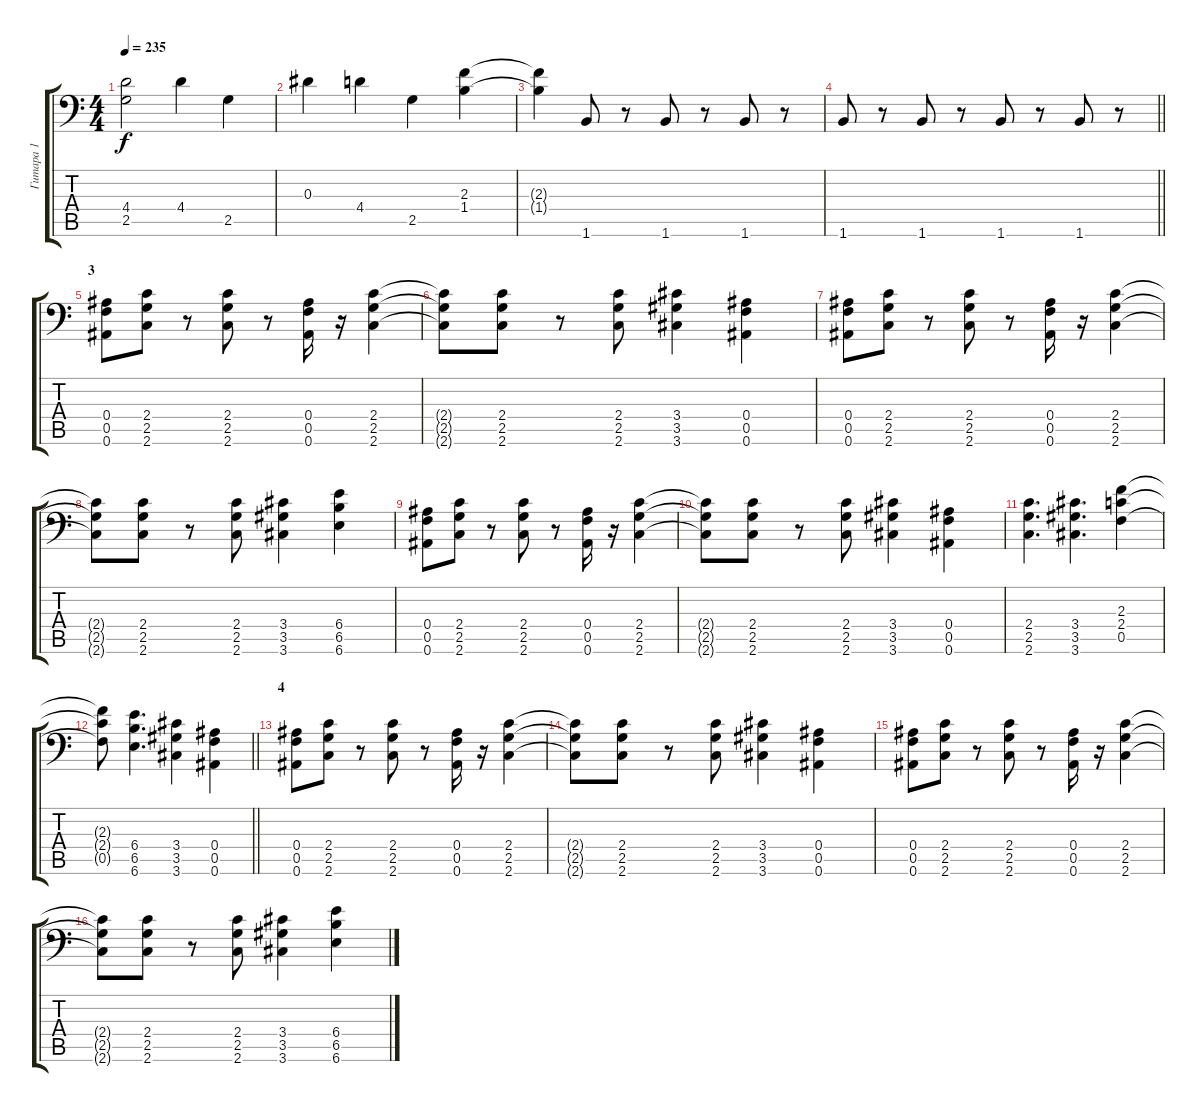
\track ("Гитара 1" "Гитара 1") {instrument overdrivenguitar}
\staff {score tabs}
\tuning (C4 G3 Eb3 Bb2 F2 Bb1) {hide}
\ts (4 4)
\tempo 235
\clef f4
\ks c
(4.4{t} 2.5{t}).2{dy f} 4.4.4 2.5.4 |
0.3.4 4.4.4 2.5.4 (2.3 1.4).4 |
(2.3{t} 1.4{t}).4 1.6.8 r.8 1.6.8 r.8 1.6.8 r.8 |
\barLineRight lightlight
1.6.8 r.8 1.6.8 r.8 1.6.8 r.8 1.6.8 r.8 |
\section ("" "3")
(0.4 0.5 0.6).8 (2.4 2.5 2.6).8 r.8 (2.4 2.5 2.6).8 r.8 (0.4 0.5 0.6).16 r.16 (2.4 2.5 2.6).4 |
(2.4{t} 2.5{t} 2.6{t}).8 (2.4 2.5 2.6).8 r.8 (2.4 2.5 2.6).8 (3.4 3.5 3.6).4 (0.4 0.5 0.6).4 |
(0.4 0.5 0.6).8 (2.4 2.5 2.6).8 r.8 (2.4 2.5 2.6).8 r.8 (0.4 0.5 0.6).16 r.16 (2.4 2.5 2.6).4 |
(2.4{t} 2.5{t} 2.6{t}).8 (2.4 2.5 2.6).8 r.8 (2.4 2.5 2.6).8 (3.4 3.5 3.6).4 (6.4 6.5 6.6).4 |
(0.4 0.5 0.6).8 (2.4 2.5 2.6).8 r.8 (2.4 2.5 2.6).8 r.8 (0.4 0.5 0.6).16 r.16 (2.4 2.5 2.6).4 |
(2.4{t} 2.5{t} 2.6{t}).8 (2.4 2.5 2.6).8 r.8 (2.4 2.5 2.6).8 (3.4 3.5 3.6).4 (0.4 0.5 0.6).4 |
(2.4 2.5 2.6).4{d} (3.4 3.5 3.6).4{d} (2.3 2.4 0.5).4 |
\barLineRight lightlight
(2.3{t} 2.4{t} 0.5{t}).8 (6.4 6.5 6.6).4{d} (3.4 3.5 3.6).4 (0.4 0.5 0.6).4 |
\section ("" "4")
(0.4 0.5 0.6).8 (2.4 2.5 2.6).8 r.8 (2.4 2.5 2.6).8 r.8 (0.4 0.5 0.6).16 r.16 (2.4 2.5 2.6).4 |
(2.4{t} 2.5{t} 2.6{t}).8 (2.4 2.5 2.6).8 r.8 (2.4 2.5 2.6).8 (3.4 3.5 3.6).4 (0.4 0.5 0.6).4 |
(0.4 0.5 0.6).8 (2.4 2.5 2.6).8 r.8 (2.4 2.5 2.6).8 r.8 (0.4 0.5 0.6).16 r.16 (2.4 2.5 2.6).4 |
(2.4{t} 2.5{t} 2.6{t}).8 (2.4 2.5 2.6).8 r.8 (2.4 2.5 2.6).8 (3.4 3.5 3.6).4 (6.4 6.5 6.6).4
